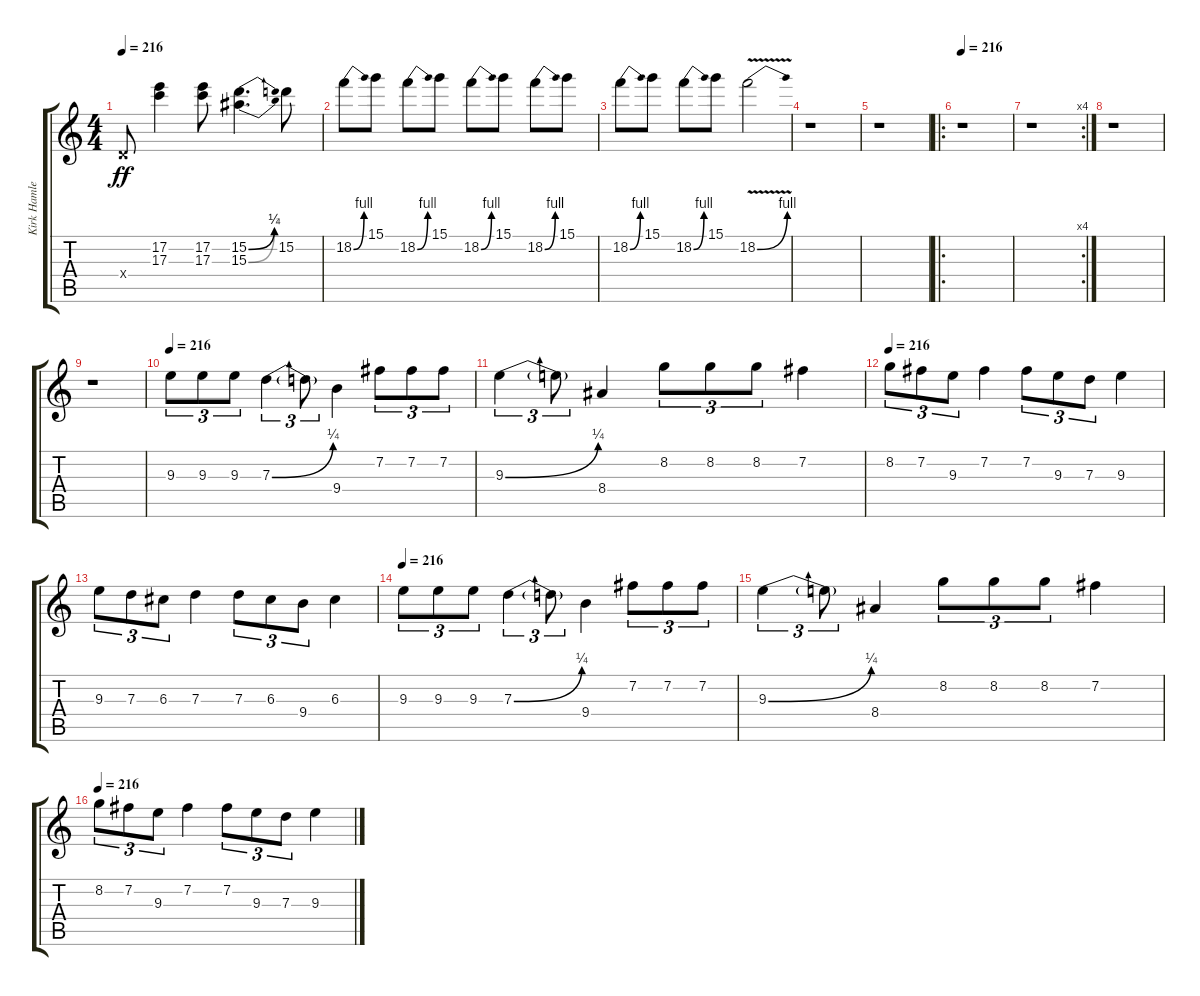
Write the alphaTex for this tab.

\track ("Kirk Hamlet" "Kirk Hamle") {instrument acousticguitarsteel}
\staff {score tabs}
\tuning (E4 B3 G3 D3 A2 E2) {hide}
\ts (4 4)
\tempo 216
\clef g2
\ks c
0.4{x}.8{dy ff} (17.2 17.3).4 (17.2 17.3).8 (15.2{be (bend 0 0 60 1)} 15.3{be (bend 0 0 60 2)}).4{d} 15.2.8 |
18.2{be (bend 0 0 60 4)}.8 15.1.8 18.2{be (bend 0 0 60 4)}.8 15.1.8 18.2{be (bend 0 0 60 4)}.8 15.1.8 18.2{be (bend 0 0 60 4)}.8 15.1.8 |
18.2{be (bend 0 0 60 4)}.8 15.1.8 18.2{be (bend 0 0 60 4)}.8 15.1.8 18.2{be (bend 0 0 60 4) v}.2 |
r.1 |
r.1 |
\ro
\tempo 216
r.1 |
\rc 4
r.1 |
r.1 |
r.1 |
\tempo 216
9.3.8{tu (3 2)} 9.3.8{tu (3 2)} 9.3.8{tu (3 2)} 7.3{be (bend 0 0 60 1)}.4{tu (3 2)} 7.3{t}.8{tu (3 2)} 9.4.4 7.2.8{tu (3 2)} 7.2.8{tu (3 2)} 7.2.8{tu (3 2)} |
9.3{be (bend 0 0 60 1)}.4{tu (3 2)} 9.3{t}.8{tu (3 2)} 8.4.4 8.2.8{tu (3 2)} 8.2.8{tu (3 2)} 8.2.8{tu (3 2)} 7.2.4 |
\tempo 216
8.2.8{tu (3 2)} 7.2.8{tu (3 2)} 9.3.8{tu (3 2)} 7.2.4 7.2.8{tu (3 2)} 9.3.8{tu (3 2)} 7.3.8{tu (3 2)} 9.3.4 |
9.3.8{tu (3 2)} 7.3.8{tu (3 2)} 6.3.8{tu (3 2)} 7.3.4 7.3.8{tu (3 2)} 6.3.8{tu (3 2)} 9.4.8{tu (3 2)} 6.3.4 |
\tempo 216
9.3.8{tu (3 2)} 9.3.8{tu (3 2)} 9.3.8{tu (3 2)} 7.3{be (bend 0 0 60 1)}.4{tu (3 2)} 7.3{t}.8{tu (3 2)} 9.4.4 7.2.8{tu (3 2)} 7.2.8{tu (3 2)} 7.2.8{tu (3 2)} |
9.3{be (bend 0 0 60 1)}.4{tu (3 2)} 9.3{t}.8{tu (3 2)} 8.4.4 8.2.8{tu (3 2)} 8.2.8{tu (3 2)} 8.2.8{tu (3 2)} 7.2.4 |
\tempo 216
8.2.8{tu (3 2)} 7.2.8{tu (3 2)} 9.3.8{tu (3 2)} 7.2.4 7.2.8{tu (3 2)} 9.3.8{tu (3 2)} 7.3.8{tu (3 2)} 9.3.4
